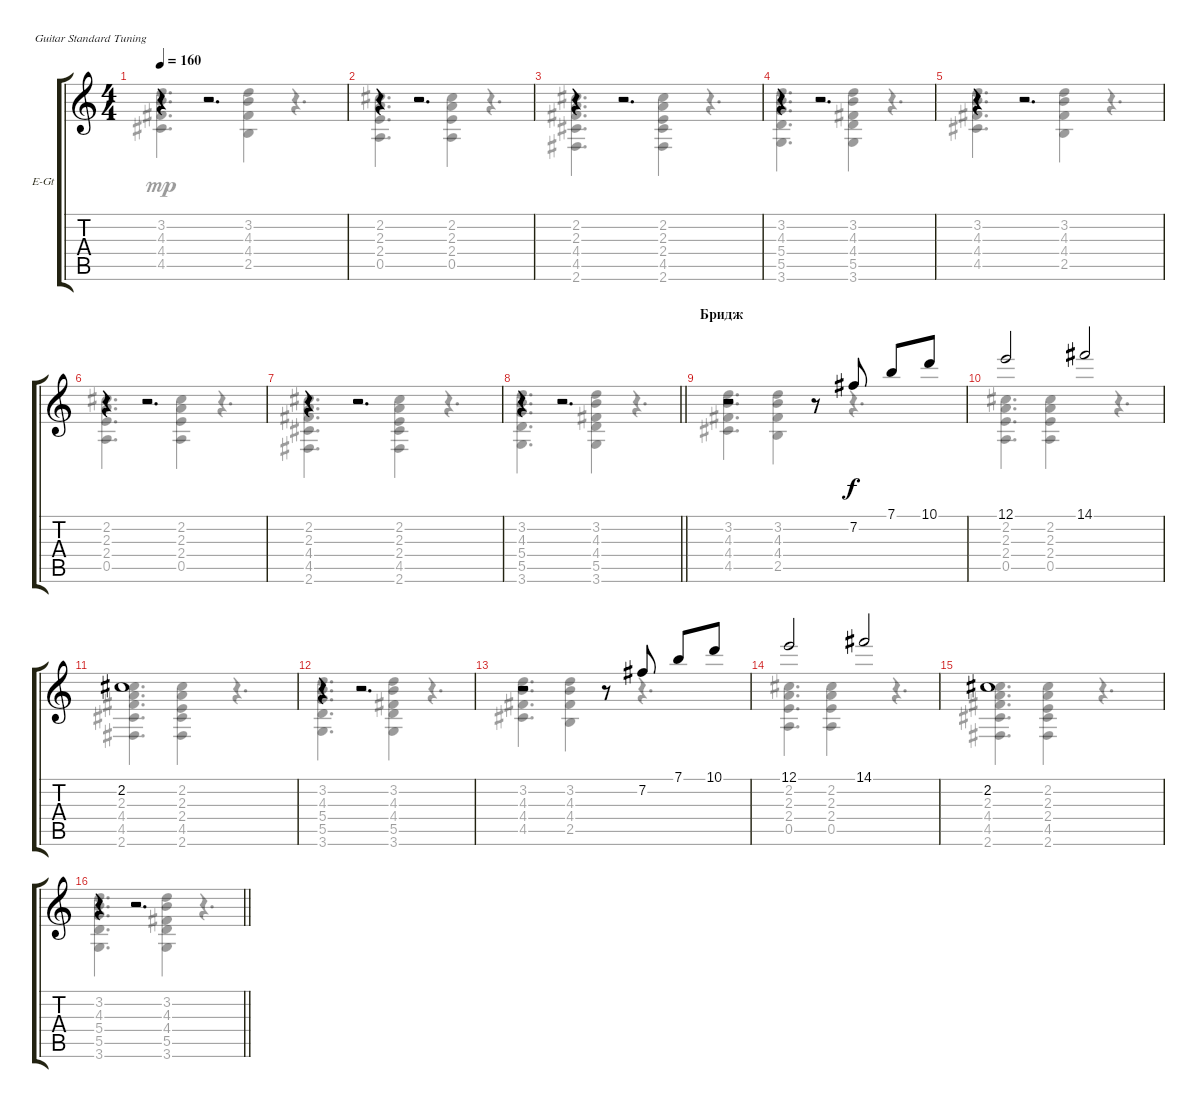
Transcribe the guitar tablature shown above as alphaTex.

\bracketExtendMode groupsimilarinstruments
\firstSystemTrackNameOrientation horizontal
\otherSystemsTrackNameOrientation horizontal
\track ("Гитара 2" "E-Gt") {instrument electricguitarjazz}
\staff {score tabs}
\tuning (E4 B3 G3 D3 A2 E2)
\voice
\ts (4 4)
\tempo 160
\clef g2
\ks c
r.4{dy fff} r.2{d} |
r.4 r.2{d} |
r.4 r.2{d} |
r.4 r.2{d} |
r.4 r.2{d} |
r.4 r.2{d} |
r.4 r.2{d} |
\barLineRight lightlight
r.4 r.2{d} |
\section ("" "Бридж")
r.2 r.8 7.2.8{dy f} 7.1.8 10.1.8 |
12.1.2 14.1.2 |
2.2.1 |
r.4 r.2{d} |
r.2 r.8 7.2.8 7.1.8 10.1.8 |
12.1.2 14.1.2 |
2.2.1 |
\barLineRight lightlight
r.4 r.2{d}
\voice
\clef g2
\ottava regular
\simile none
\ks c
(3.2 4.3 4.4 4.5).4{d dy mp} (3.2 4.3 4.4 2.5).4 r.4{d} |
(2.2 2.3 2.4 0.5).4{d} (2.2 2.3 2.4 0.5).4 r.4{d} |
(2.2 2.3 4.4 4.5 2.6).4{d} (2.2 2.3 2.4 4.5 2.6).4 r.4{d} |
(3.2 4.3 5.4 5.5 3.6).4{d} (3.2 4.3 4.4 5.5 3.6).4 r.4{d} |
(3.2 4.3 4.4 4.5).4{d} (3.2 4.3 4.4 2.5).4 r.4{d} |
(2.2 2.3 2.4 0.5).4{d} (2.2 2.3 2.4 0.5).4 r.4{d} |
(2.2 2.3 4.4 4.5 2.6).4{d} (2.2 2.3 2.4 4.5 2.6).4 r.4{d} |
\barLineRight lightlight
(3.2 4.3 5.4 5.5 3.6).4{d} (3.2 4.3 4.4 5.5 3.6).4 r.4{d} |
(3.2 4.3 4.4 4.5).4{d} (3.2 4.3 4.4 2.5).4 r.4{d} |
(2.2 2.3 2.4 0.5).4{d} (2.2 2.3 2.4 0.5).4 r.4{d} |
(2.2 2.3 4.4 4.5 2.6).4{d} (2.2 2.3 2.4 4.5 2.6).4 r.4{d} |
(3.2 4.3 5.4 5.5 3.6).4{d} (3.2 4.3 4.4 5.5 3.6).4 r.4{d} |
(3.2 4.3 4.4 4.5).4{d} (3.2 4.3 4.4 2.5).4 r.4{d} |
(2.2 2.3 2.4 0.5).4{d} (2.2 2.3 2.4 0.5).4 r.4{d} |
(2.2 2.3 4.4 4.5 2.6).4{d} (2.2 2.3 2.4 4.5 2.6).4 r.4{d} |
\barLineRight lightlight
(3.2 4.3 5.4 5.5 3.6).4{d} (3.2 4.3 4.4 5.5 3.6).4 r.4{d}
